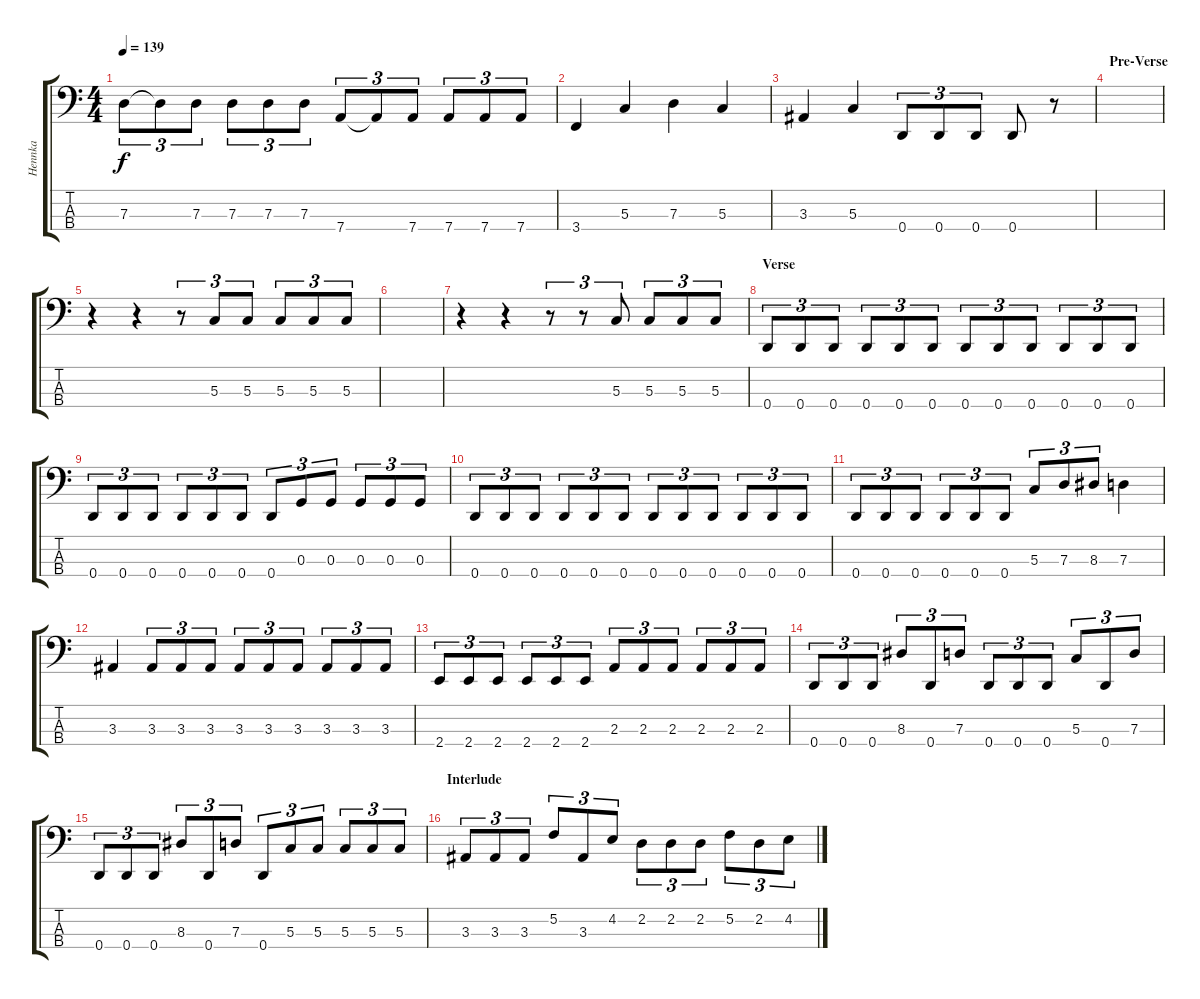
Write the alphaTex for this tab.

\track ("Hennka" "Hennka") {instrument electricbasspick}
\staff {score tabs}
\tuning (F2 C2 G1 D1) {hide}
\ts (4 4)
\tempo 139
\clef f4
\ks c
7.3.8{tu (3 2) dy f} 7.3{t}.8{tu (3 2)} 7.3.8{tu (3 2)} 7.3.8{tu (3 2)} 7.3.8{tu (3 2)} 7.3.8{tu (3 2)} 7.4.8{tu (3 2)} 7.4{t}.8{tu (3 2)} 7.4.8{tu (3 2)} 7.4.8{tu (3 2)} 7.4.8{tu (3 2)} 7.4.8{tu (3 2)} |
3.4.4 5.3.4 7.3.4 5.3.4 |
3.3.4 5.3.4 0.4.8{tu (3 2)} 0.4.8{tu (3 2)} 0.4.8{tu (3 2)} 0.4.8 r.8 |
\section ("" "Pre-Verse")
|
r.4 r.4 r.8{tu (3 2)} 5.3.8{tu (3 2)} 5.3.8{tu (3 2)} 5.3.8{tu (3 2)} 5.3.8{tu (3 2)} 5.3.8{tu (3 2)} |
|
r.4 r.4 r.8{tu (3 2)} r.8{tu (3 2)} 5.3.8{tu (3 2)} 5.3.8{tu (3 2)} 5.3.8{tu (3 2)} 5.3.8{tu (3 2)} |
\section ("" "Verse")
0.4.8{tu (3 2)} 0.4.8{tu (3 2)} 0.4.8{tu (3 2)} 0.4.8{tu (3 2)} 0.4.8{tu (3 2)} 0.4.8{tu (3 2)} 0.4.8{tu (3 2)} 0.4.8{tu (3 2)} 0.4.8{tu (3 2)} 0.4.8{tu (3 2)} 0.4.8{tu (3 2)} 0.4.8{tu (3 2)} |
0.4.8{tu (3 2)} 0.4.8{tu (3 2)} 0.4.8{tu (3 2)} 0.4.8{tu (3 2)} 0.4.8{tu (3 2)} 0.4.8{tu (3 2)} 0.4.8{tu (3 2)} 0.3.8{tu (3 2)} 0.3.8{tu (3 2)} 0.3.8{tu (3 2)} 0.3.8{tu (3 2)} 0.3.8{tu (3 2)} |
0.4.8{tu (3 2)} 0.4.8{tu (3 2)} 0.4.8{tu (3 2)} 0.4.8{tu (3 2)} 0.4.8{tu (3 2)} 0.4.8{tu (3 2)} 0.4.8{tu (3 2)} 0.4.8{tu (3 2)} 0.4.8{tu (3 2)} 0.4.8{tu (3 2)} 0.4.8{tu (3 2)} 0.4.8{tu (3 2)} |
0.4.8{tu (3 2)} 0.4.8{tu (3 2)} 0.4.8{tu (3 2)} 0.4.8{tu (3 2)} 0.4.8{tu (3 2)} 0.4.8{tu (3 2)} 5.3.8{tu (3 2)} 7.3.8{tu (3 2)} 8.3.8{tu (3 2)} 7.3.4 |
3.3.4 3.3.8{tu (3 2)} 3.3.8{tu (3 2)} 3.3.8{tu (3 2)} 3.3.8{tu (3 2)} 3.3.8{tu (3 2)} 3.3.8{tu (3 2)} 3.3.8{tu (3 2)} 3.3.8{tu (3 2)} 3.3.8{tu (3 2)} |
2.4.8{tu (3 2)} 2.4.8{tu (3 2)} 2.4.8{tu (3 2)} 2.4.8{tu (3 2)} 2.4.8{tu (3 2)} 2.4.8{tu (3 2)} 2.3.8{tu (3 2)} 2.3.8{tu (3 2)} 2.3.8{tu (3 2)} 2.3.8{tu (3 2)} 2.3.8{tu (3 2)} 2.3.8{tu (3 2)} |
0.4.8{tu (3 2)} 0.4.8{tu (3 2)} 0.4.8{tu (3 2)} 8.3.8{tu (3 2)} 0.4.8{tu (3 2)} 7.3.8{tu (3 2)} 0.4.8{tu (3 2)} 0.4.8{tu (3 2)} 0.4.8{tu (3 2)} 5.3.8{tu (3 2)} 0.4.8{tu (3 2)} 7.3.8{tu (3 2)} |
0.4.8{tu (3 2)} 0.4.8{tu (3 2)} 0.4.8{tu (3 2)} 8.3.8{tu (3 2)} 0.4.8{tu (3 2)} 7.3.8{tu (3 2)} 0.4.8{tu (3 2)} 5.3.8{tu (3 2)} 5.3.8{tu (3 2)} 5.3.8{tu (3 2)} 5.3.8{tu (3 2)} 5.3.8{tu (3 2)} |
\section ("" "Interlude")
3.3.8{tu (3 2)} 3.3.8{tu (3 2)} 3.3.8{tu (3 2)} 5.2.8{tu (3 2)} 3.3.8{tu (3 2)} 4.2.8{tu (3 2)} 2.2.8{tu (3 2)} 2.2.8{tu (3 2)} 2.2.8{tu (3 2)} 5.2.8{tu (3 2)} 2.2.8{tu (3 2)} 4.2.8{tu (3 2)}
